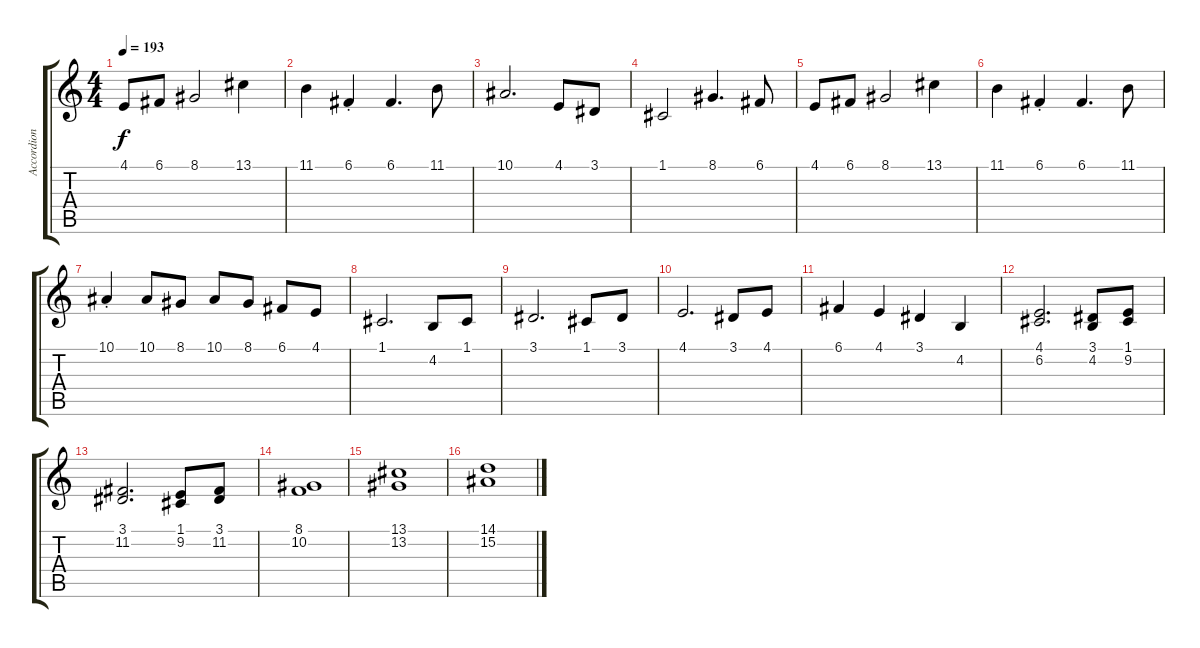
\track ("Accordion" "Accordion") {instrument accordion}
\staff {score tabs}
\tuning (C4 G3 Eb3 Bb2 F2 C2) {hide}
\ts (4 4)
\tempo 193
\clef g2
\ks c
4.1.8{dy f} 6.1.8 8.1.2 13.1.4 |
11.1.4 6.1{st}.4 6.1.4{d} 11.1.8 |
10.1.2{d} 4.1.8 3.1.8 |
1.1.2 8.1.4{d} 6.1.8 |
4.1.8 6.1.8 8.1.2 13.1.4 |
11.1.4 6.1{st}.4 6.1.4{d} 11.1.8 |
10.1{st}.4 10.1.8 8.1.8 10.1.8 8.1.8 6.1.8 4.1.8 |
1.1.2{d} 4.2.8 1.1.8 |
3.1.2{d} 1.1.8 3.1.8 |
4.1.2{d} 3.1.8 4.1.8 |
6.1.4 4.1.4 3.1.4 4.2.4 |
(4.1 6.2).2{d} (3.1 4.2).8 (1.1 9.2).8 |
(3.1 11.2).2{d} (1.1 9.2).8 (3.1 11.2).8 |
(8.1 10.2).1 |
(13.1 13.2).1 |
(14.1 15.2).1
